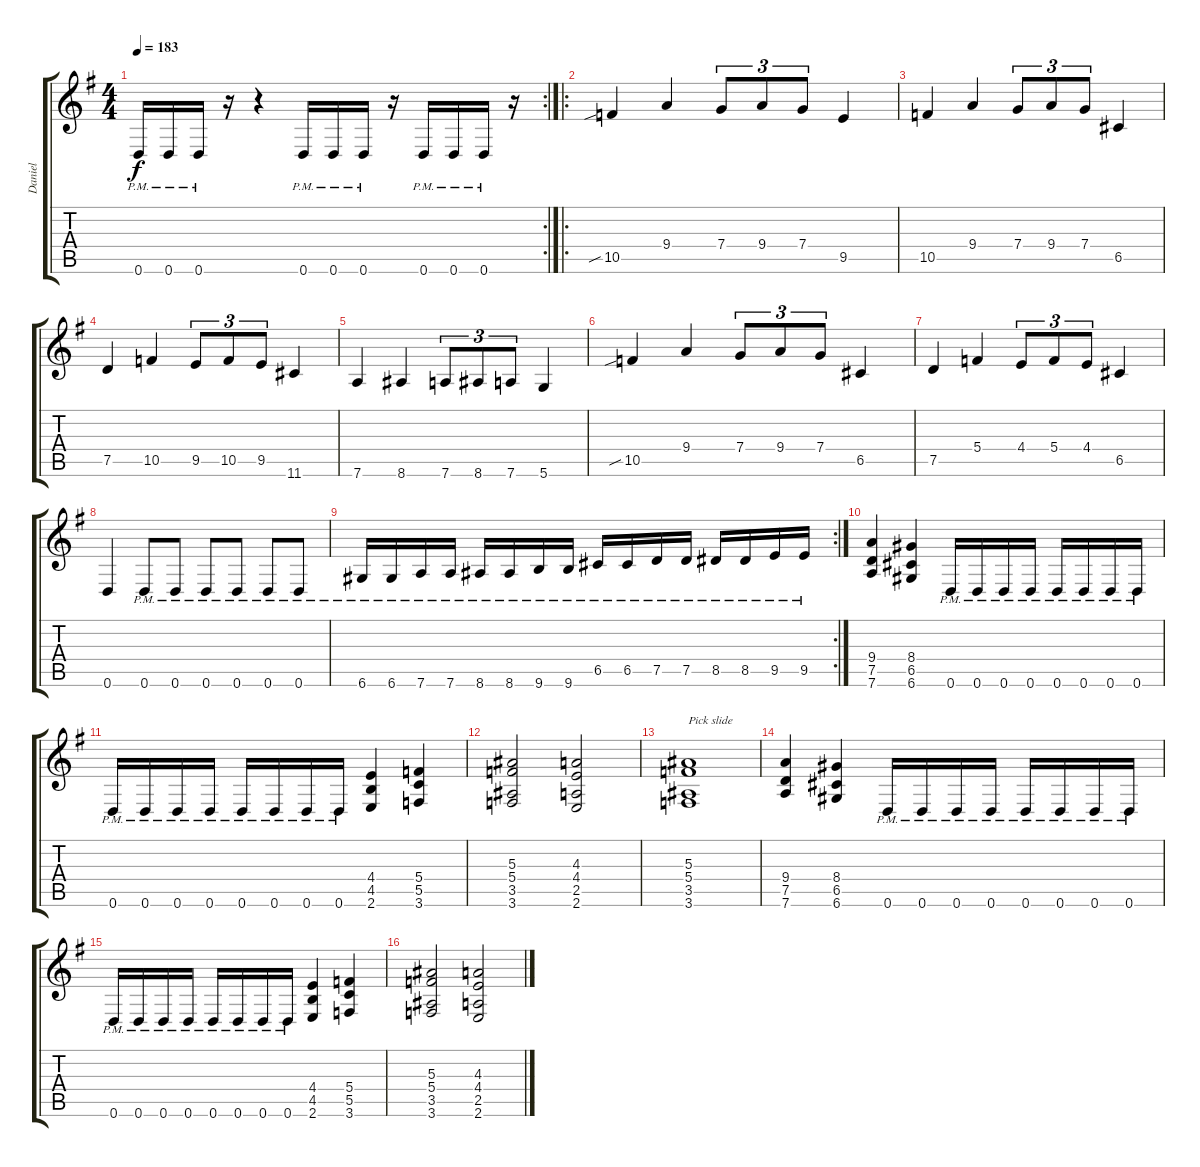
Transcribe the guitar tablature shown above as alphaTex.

\track ("Daniel" "Daniel") {instrument overdrivenguitar}
\staff {score tabs}
\tuning (D4 A3 F3 C3 G2 D2) {hide}
\rc 2
\ts (4 4)
\tempo 183
\clef g2
\ks eminor
0.6{pm}.16{dy f} 0.6{pm}.16 0.6{pm}.16 r.16 r.4 0.6{pm}.16 0.6{pm}.16 0.6{pm}.16 r.16 0.6{pm}.16 0.6{pm}.16 0.6{pm}.16 r.16 |
\ro
10.5{sib}.4 9.4.4 7.4.8{tu (3 2)} 9.4.8{tu (3 2)} 7.4.8{tu (3 2)} 9.5.4 |
10.5.4 9.4.4 7.4.8{tu (3 2)} 9.4.8{tu (3 2)} 7.4.8{tu (3 2)} 6.5.4 |
7.5.4 10.5.4 9.5.8{tu (3 2)} 10.5.8{tu (3 2)} 9.5.8{tu (3 2)} 11.6.4 |
7.6.4 8.6.4 7.6.8{tu (3 2)} 8.6.8{tu (3 2)} 7.6.8{tu (3 2)} 5.6.4 |
10.5{sib}.4 9.4.4 7.4.8{tu (3 2)} 9.4.8{tu (3 2)} 7.4.8{tu (3 2)} 6.5.4 |
7.5.4 5.4.4 4.4.8{tu (3 2)} 5.4.8{tu (3 2)} 4.4.8{tu (3 2)} 6.5.4 |
0.6.4 0.6{pm}.8 0.6{pm}.8 0.6{pm}.8 0.6{pm}.8 0.6{pm}.8 0.6{pm}.8 |
\rc 2
6.6{pm}.16 6.6{pm}.16 7.6{pm}.16 7.6{pm}.16 8.6{pm}.16 8.6{pm}.16 9.6{pm}.16 9.6{pm}.16 6.5{pm}.16 6.5{pm}.16 7.5{pm}.16 7.5{pm}.16 8.5{pm}.16 8.5{pm}.16 9.5{pm}.16 9.5{pm}.16 |
(9.4 7.5 7.6).4 (8.4 6.5 6.6).4 0.6{pm}.16 0.6{pm}.16 0.6{pm}.16 0.6{pm}.16 0.6{pm}.16 0.6{pm}.16 0.6{pm}.16 0.6{pm}.16 |
0.6{pm}.16 0.6{pm}.16 0.6{pm}.16 0.6{pm}.16 0.6{pm}.16 0.6{pm}.16 0.6{pm}.16 0.6{pm}.16 (4.4 4.5 2.6).4 (5.4 5.5 3.6).4 |
(5.3 5.4 3.5 3.6).2 (4.3 4.4 2.5 2.6).2 |
(5.3 5.4 3.5 3.6).1{txt "Pick slide"} |
(9.4 7.5 7.6).4 (8.4 6.5 6.6).4 0.6{pm}.16 0.6{pm}.16 0.6{pm}.16 0.6{pm}.16 0.6{pm}.16 0.6{pm}.16 0.6{pm}.16 0.6{pm}.16 |
0.6{pm}.16 0.6{pm}.16 0.6{pm}.16 0.6{pm}.16 0.6{pm}.16 0.6{pm}.16 0.6{pm}.16 0.6{pm}.16 (4.4 4.5 2.6).4 (5.4 5.5 3.6).4 |
(5.3 5.4 3.5 3.6).2 (4.3 4.4 2.5 2.6).2
